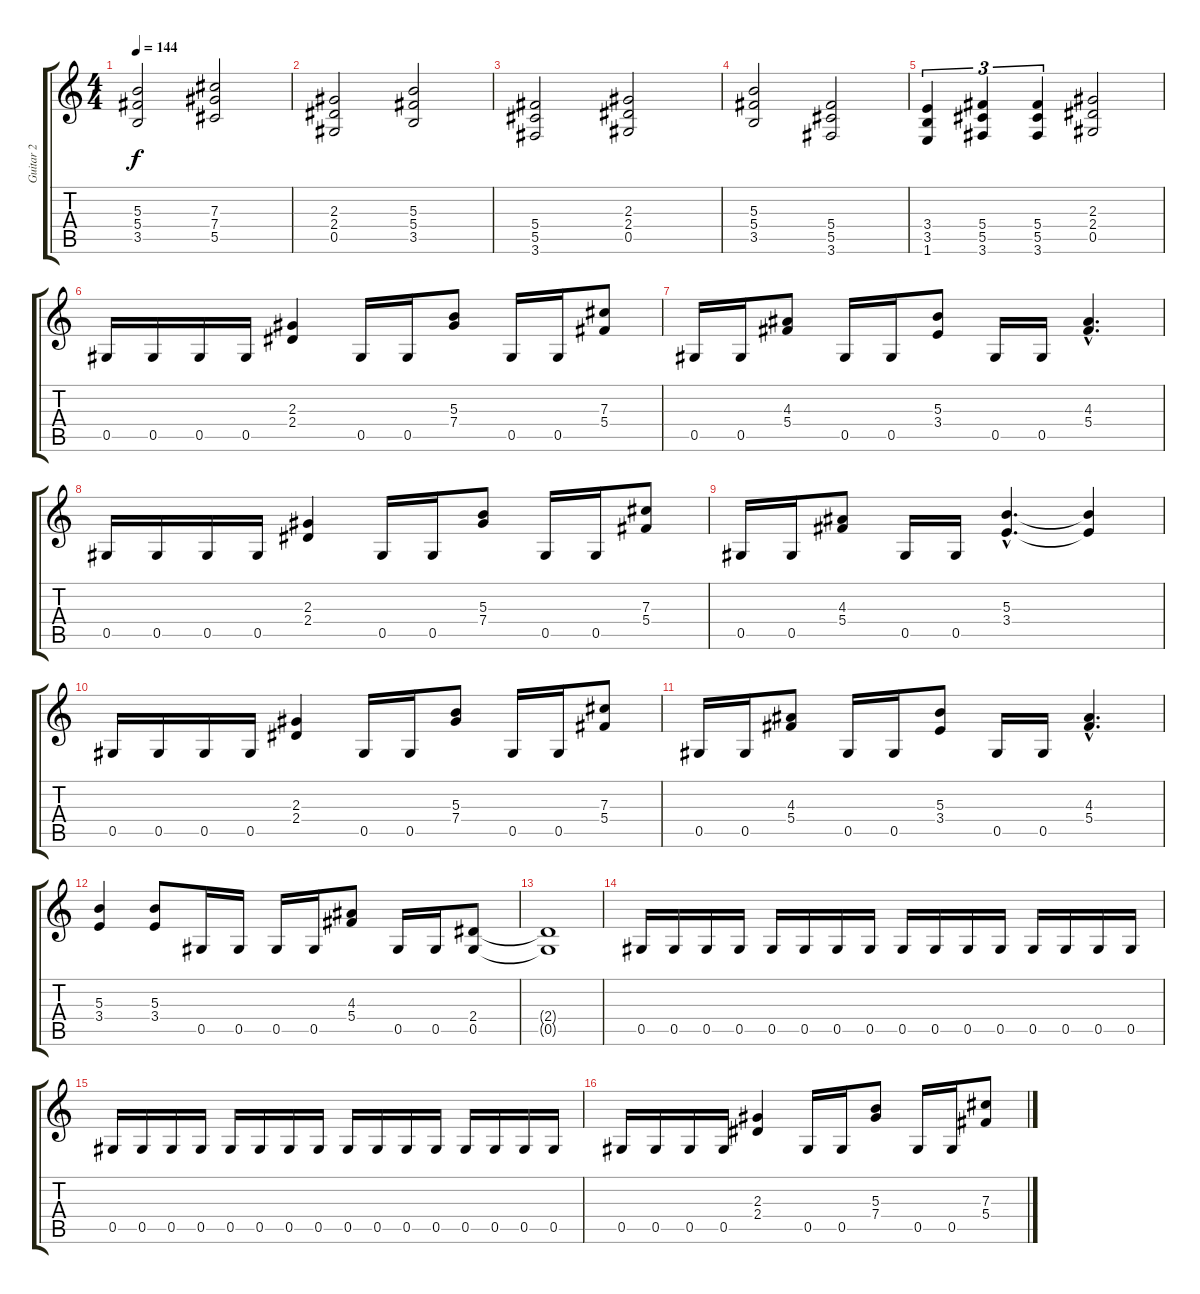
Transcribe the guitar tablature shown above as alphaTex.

\track ("Guitar 2" "Guitar 2") {instrument distortionguitar}
\staff {score tabs}
\tuning (Eb4 Bb3 Gb3 Db3 Ab2 Eb2) {hide}
\ts (4 4)
\tempo 144
\clef g2
\ks c
(5.3 5.4 3.5).2{dy f} (7.3 7.4 5.5).2 |
(2.3 2.4 0.5).2 (5.3 5.4 3.5).2 |
(5.4 5.5 3.6).2 (2.3 2.4 0.5).2 |
(5.3 5.4 3.5).2 (5.4 5.5 3.6).2 |
(3.4 3.5 1.6).4{tu (3 2)} (5.4 5.5 3.6).4{tu (3 2)} (5.4 5.5 3.6).4{tu (3 2)} (2.3 2.4 0.5).2 |
0.5.16 0.5.16 0.5.16 0.5.16 (2.3 2.4).4 0.5.16 0.5.16 (5.3 7.4).8 0.5.16 0.5.16 (7.3 5.4).8 |
0.5.16 0.5.16 (4.3 5.4).8 0.5.16 0.5.16 (5.3 3.4).8 0.5.16 0.5.16 (4.3{hac} 5.4{hac}).4{d} |
0.5.16 0.5.16 0.5.16 0.5.16 (2.3 2.4).4 0.5.16 0.5.16 (5.3 7.4).8 0.5.16 0.5.16 (7.3 5.4).8 |
0.5.16 0.5.16 (4.3 5.4).8 0.5.16 0.5.16 (5.3{hac} 3.4{hac}).4{d} (5.3{t} 3.4{t}).4 |
0.5.16 0.5.16 0.5.16 0.5.16 (2.3 2.4).4 0.5.16 0.5.16 (5.3 7.4).8 0.5.16 0.5.16 (7.3 5.4).8 |
0.5.16 0.5.16 (4.3 5.4).8 0.5.16 0.5.16 (5.3 3.4).8 0.5.16 0.5.16 (4.3{hac} 5.4{hac}).4{d} |
(5.3 3.4).4 (5.3 3.4).8 0.5.16 0.5.16 0.5.16 0.5.16 (4.3 5.4).8 0.5.16 0.5.16 (2.4 0.5).8 |
(2.4{t} 0.5{t}).1 |
0.5.16 0.5.16 0.5.16 0.5.16 0.5.16 0.5.16 0.5.16 0.5.16 0.5.16 0.5.16 0.5.16 0.5.16 0.5.16 0.5.16 0.5.16 0.5.16 |
0.5.16 0.5.16 0.5.16 0.5.16 0.5.16 0.5.16 0.5.16 0.5.16 0.5.16 0.5.16 0.5.16 0.5.16 0.5.16 0.5.16 0.5.16 0.5.16 |
0.5.16 0.5.16 0.5.16 0.5.16 (2.3 2.4).4 0.5.16 0.5.16 (5.3 7.4).8 0.5.16 0.5.16 (7.3 5.4).8
